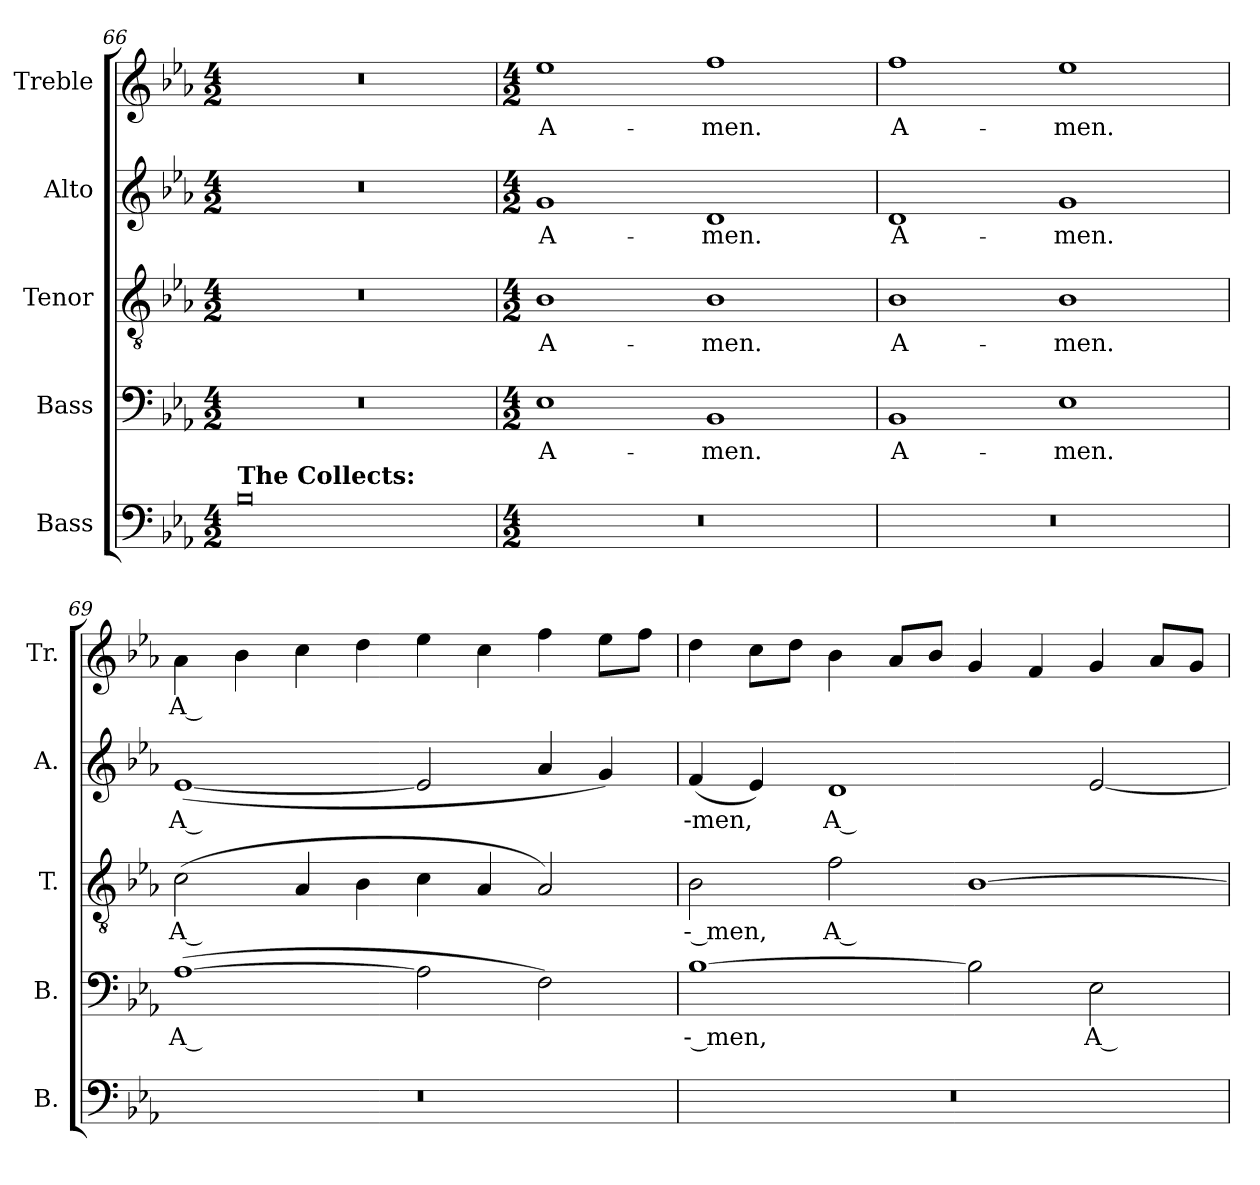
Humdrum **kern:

**kern	**kern	**text	**kern	**text	**kern	**text	**kern	**text
*part5	*part4	*part4	*part3	*part3	*part2	*part2	*part1	*part1
*staff5	*staff4	*staff4	*staff3	*staff3	*staff2	*staff2	*staff1	*staff1
*I"Bass	*I"Bass	*	*I"Tenor	*	*I"Alto	*	*I"Treble	*
*I'B.	*I'B.	*	*I'T.	*	*I'A.	*	*I'Tr.	*
!!LO:PB:g=z
*clefF4	*clefF4	*	*clefGv2	*	*clefG2	*	*clefG2	*
*	*	*	*ITrd7c12	*	*	*	*	*
*k[b-e-a-]	*k[b-e-a-]	*	*k[b-e-a-]	*	*k[b-e-a-]	*	*k[b-e-a-]	*
*E-:	*E-:	*	*E-:	*	*E-:	*	*E-:	*
*M4/2	*M4/2	*	*M4/2	*	*M4/2	*	*M4/2	*
=66	=66	=66	=66	=66	=66	=66	=66	=66
!LO:TX:a:B:t=The Collects&colon;	!	!	!	!	!	!	!	!
!	!LO:N:vis=1	!	!LO:N:vis=1	!	!LO:N:vis=1	!	!LO:N:vis=1	!
0B-i	0r	.	0r	.	0r	.	0r	.
!!LO:LB:g=z
=67	=67	=67	=67	=67	=67	=67	=67	=67
*M4/2	*M4/2	*	*M4/2	*	*M4/2	*	*M4/2	*
!LO:N:vis=1	!	!	!	!	!	!	!	!
!	!	!LO:LY:b:color=#000000	!	!	!	!	!	!
!	!	!	!	!LO:LY:b:color=#000000	!	!	!	!
!	!	!	!	!	!	!LO:LY:b:color=#000000	!	!
!	!	!	!	!	!	!	!	!LO:LY:b:color=#000000
0r	1E-i	A-	1BB-i	A-	1gi	A-	1ee-i	A-
!	!	!LO:LY:b:color=#000000	!	!	!	!	!	!
!	!	!	!	!LO:LY:b:color=#000000	!	!	!	!
!	!	!	!	!	!	!LO:LY:b:color=#000000	!	!
!	!	!	!	!	!	!	!	!LO:LY:b:color=#000000
.	1BB-i	-men.	1BB-i	-men.	1di	-men.	1ffi	-men.
=68	=68	=68	=68	=68	=68	=68	=68	=68
!LO:N:vis=1	!	!	!	!	!	!	!	!
!	!	!LO:LY:b:color=#000000	!	!	!	!	!	!
!	!	!	!	!LO:LY:b:color=#000000	!	!	!	!
!	!	!	!	!	!	!LO:LY:b:color=#000000	!	!
!	!	!	!	!	!	!	!	!LO:LY:b:color=#000000
0r	1BB-i	A-	1BB-i	A-	1di	A-	1ffi	A-
!	!	!LO:LY:b:color=#000000	!	!	!	!	!	!
!	!	!	!	!LO:LY:b:color=#000000	!	!	!	!
!	!	!	!	!	!	!LO:LY:b:color=#000000	!	!
!	!	!	!	!	!	!	!	!LO:LY:b:color=#000000
.	1E-i	-men.	1BB-i	-men.	1gi	-men.	1ee-i	-men.
=69	=69	=69	=69	=69	=69	=69	=69	=69
!LO:N:vis=1	!	!	!	!	!	!	!	!
!	!	!LO:LY:b:color=#000000	!	!	!	!	!	!
!	!	!	!	!LO:LY:b:color=#000000	!	!	!	!
!	!	!	!	!	!	!LO:LY:b:color=#000000	!	!
!	!	!	!	!	!	!	!	!LO:LY:b:color=#000000
0r	([1A-i	A --	(2Ci\	A --	([1e-i	A --	4a-i\	A --
.	.	.	.	.	.	.	4b-i\	.
.	.	.	4AA-i/	.	.	.	4cci\	.
.	.	.	4BB-i\	.	.	.	4ddi\	.
.	2A-i\]	.	4Ci\	.	2e-i/]	.	4ee-i\	.
.	.	.	4AA-i/	.	.	.	4cci\	.
.	2Fi\)	.	2AA-i/)	.	4a-i/	.	4ffi\	.
.	.	.	.	.	4gi/)	.	8ee-i\L	.
.	.	.	.	.	.	.	8ffi\J	.
=70	=70	=70	=70	=70	=70	=70	=70	=70
!LO:N:vis=1	!	!	!	!	!	!	!	!
!	!	!LO:LY:b:color=#000000	!	!	!	!	!	!
!	!	!	!	!LO:LY:b:color=#000000	!	!	!	!
!	!	!	!	!	!	!LO:LY:b:color=#000000	!	!
0r	[1B-i	-- men,	2BB-i\	-- men,	(4fi/	--men,	4ddi\	.
.	.	.	.	.	4e-i/)	.	8cci\L	.
.	.	.	.	.	.	.	8ddi\J	.
!	!	!	!	!LO:LY:b:color=#000000	!	!	!	!
!	!	!	!	!	!	!LO:LY:b:color=#000000	!	!
.	.	.	2Fi\	A --	1di	A --	4b-i\	.
.	.	.	.	.	.	.	8a-i/L	.
.	.	.	.	.	.	.	8b-i/J	.
.	2B-i\]	.	[1BB-i	.	.	.	4gi/	.
.	.	.	.	.	.	.	4fi/	.
!	!	!LO:LY:b:color=#000000	!	!	!	!	!	!
.	2E-i\	A --	.	.	[2e-i/	.	4gi/	.
.	.	.	.	.	.	.	8a-i/L	.
.	.	.	.	.	.	.	8gi/J	.
=	=	=	=	=	=	=	=	=
*-	*-	*-	*-	*-	*-	*-	*-	*-
